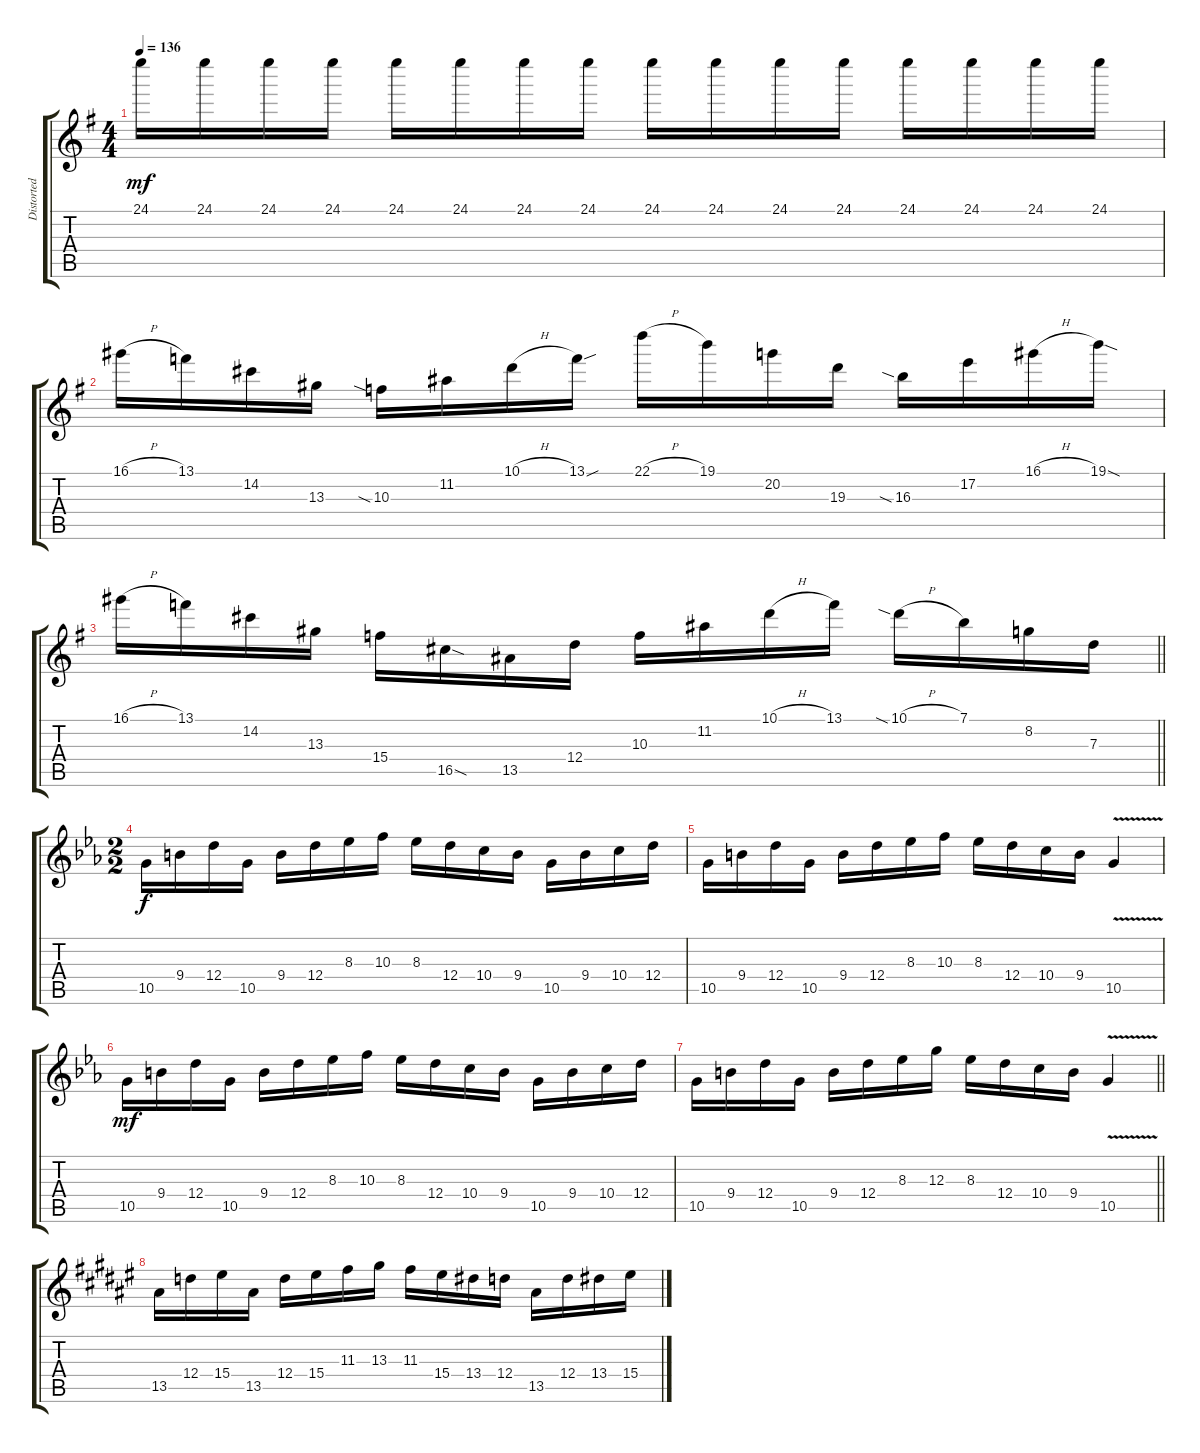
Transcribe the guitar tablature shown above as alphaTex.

\track ("Distorted [Right]" "Distorted ") {instrument overdrivenguitar}
\staff {score tabs}
\tuning (E4 B3 G3 D3 A2 E2) {hide}
\ts (4 4)
\tempo 136
\clef g2
\ks g
24.1.16{dy mf} 24.1.16 24.1.16 24.1.16 24.1.16 24.1.16 24.1.16 24.1.16 24.1.16 24.1.16 24.1.16 24.1.16 24.1.16 24.1.16 24.1.16 24.1.16 |
16.1{h}.16 13.1.16 14.2.16 13.3.16 10.3{sia}.16 11.2.16 10.1{h}.16 13.1{sou}.16 22.1{h}.16 19.1.16 20.2.16 19.3.16 16.3{sia}.16 17.2.16 16.1{h}.16 19.1{sod}.16 |
\barLineRight lightlight
16.1{h}.16 13.1.16 14.2.16 13.3.16 15.4.16 16.5{sod}.16 13.5.16 12.4.16 10.3.16 11.2.16 10.1{h}.16 13.1.16 10.1{sia h}.16 7.1.16 8.2.16 7.3.16 |
\ts (2 2)
\ks eb
10.5.16{dy f} 9.4.16 12.4.16 10.5.16 9.4.16 12.4.16 8.3.16 10.3.16 8.3.16 12.4.16 10.4.16 9.4.16 10.5.16 9.4.16 10.4.16 12.4.16 |
10.5.16 9.4.16 12.4.16 10.5.16 9.4.16 12.4.16 8.3.16 10.3.16 8.3.16 12.4.16 10.4.16 9.4.16 10.5{v}.4 |
10.5.16{dy mf} 9.4.16 12.4.16 10.5.16 9.4.16 12.4.16 8.3.16 10.3.16 8.3.16 12.4.16 10.4.16 9.4.16 10.5.16 9.4.16 10.4.16 12.4.16 |
\barLineRight lightlight
10.5.16 9.4.16 12.4.16 10.5.16 9.4.16 12.4.16 8.3.16 12.3.16 8.3.16 12.4.16 10.4.16 9.4.16 10.5{v}.4 |
\ks f#
13.5.16 12.4.16 15.4.16 13.5.16 12.4.16 15.4.16 11.3.16 13.3.16 11.3.16 15.4.16 13.4.16 12.4.16 13.5.16 12.4.16 13.4.16 15.4.16
